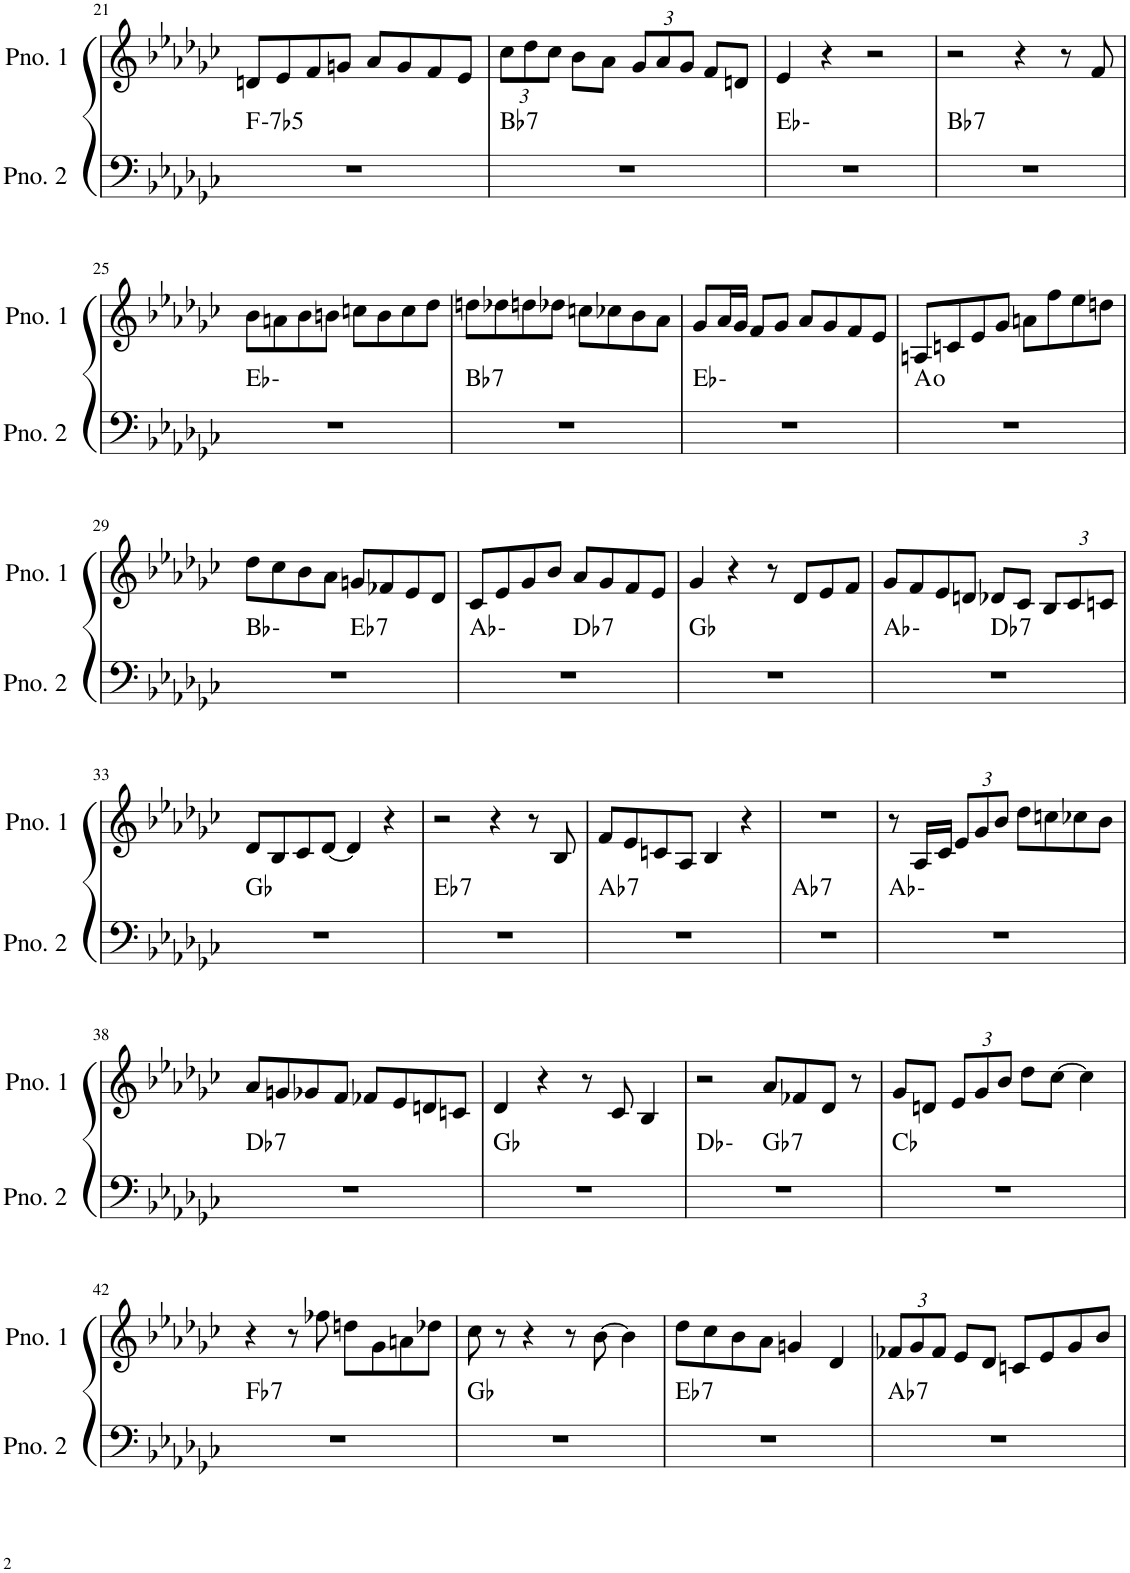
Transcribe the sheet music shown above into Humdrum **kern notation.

**kern	**harte	**kern
*part2	*part2	*part1
*staff2	*	*staff1
*I"ピアノ 2	*	*I"ピアノ 1
!!LO:PB:g=z
*clefF4	*	*clefG2
*k[b-e-a-d-g-c-]	*	*k[b-e-a-d-g-c-]
*M4/4	*	*M4/4
=21	=21	=21
!	!LO:H:kt=-7b5	!
1r	F:hdim7	8dn/L
.	.	8e-/
.	.	8f/
.	.	8gn/J
.	.	8a-/L
.	.	8g/
.	.	8f/
.	.	8e-/J
=22	=22	=22
*	*	*Xbrackettup
!	!LO:H:kt=7	!
1r	Bb:7	12cc-\L
.	.	12dd-\
.	.	12cc-\J
.	.	8b-\L
.	.	8a-\J
.	.	12g-/L
.	.	12a-/
.	.	12g-/J
.	.	8f/L
.	.	8dn/J
=23	=23	=23
1r	Eb:min	4e-/
.	.	4r
.	.	2r
=24	=24	=24
!	!LO:H:kt=7	!
1r	Bb:7	2r
.	.	4r
.	.	8r
.	.	8f/
!!LO:LB:g=z
=25	=25	=25
1r	Eb:min	8b-\L
.	.	8an\
.	.	8b-\
.	.	8bn\J
.	.	8ccn\L
.	.	8b\
.	.	8cc\
.	.	8dd-\J
=26	=26	=26
!	!LO:H:kt=7	!
1r	Bb:7	8ddn\L
.	.	8dd-X\
.	.	8ddn\
.	.	8dd-X\J
.	.	8ccn\L
.	.	8cc-X\
.	.	8b-\
.	.	8a-\J
=27	=27	=27
1r	Eb:min	8g-/L
.	.	16a-/L
.	.	16g-/JJ
.	.	8f/L
.	.	8g-/J
.	.	8a-/L
.	.	8g-/
.	.	8f/
.	.	8e-/J
=28	=28	=28
1r	A:dim	8An/L
.	.	8cn/
.	.	8e-/
.	.	8g-/J
.	.	8an\L
.	.	8ff\
.	.	8ee-\
.	.	8ddn\J
!!LO:LB:g=z
=29	=29	=29
*^	*	*
1r	2ryy	Bb:min	8dd-\L
.	.	.	8cc-\
.	.	.	8b-\
.	.	.	8a-\J
!	!	!LO:H:kt=7	!
.	2ryy	Eb:7	8gn/L
.	.	.	8f-X/
.	.	.	8e-/
.	.	.	8d-/J
=30	=30	=30	=30
1r	2ryy	Ab:min	8c-/L
.	.	.	8e-/
.	.	.	8g-/
.	.	.	8b-/J
!	!	!LO:H:kt=7	!
.	2ryy	Db:7	8a-/L
.	.	.	8g-/
.	.	.	8f/
.	.	.	8e-/J
*v	*v	*	*
=31	=31	=31
1r	Gb:maj	4g-/
.	.	4r
.	.	8r
.	.	8d-/L
.	.	8e-/
.	.	8f/J
=32	=32	=32
*^	*	*
1r	2ryy	Ab:min	8g-/L
.	.	.	8f/
.	.	.	8e-/
.	.	.	8dn/J
!	!	!LO:H:kt=7	!
.	2ryy	Db:7	8d-X/L
.	.	.	8c-/J
.	.	.	12B-/L
.	.	.	12c-/
.	.	.	12cn/J
*v	*v	*	*
!!LO:LB:g=z
=33	=33	=33
1r	Gb:maj	8d-/L
.	.	8B-/
.	.	8c-/
.	.	[8d-/J
.	.	4d-/]
.	.	4r
=34	=34	=34
!	!LO:H:kt=7	!
1r	Eb:7	2r
.	.	4r
.	.	8r
.	.	8B-/
=35	=35	=35
!	!LO:H:kt=7	!
1r	Ab:7	8f/L
.	.	8e-/
.	.	8cn/
.	.	8A-/J
.	.	4B-/
.	.	4r
=36	=36	=36
!	!LO:H:kt=7	!
1r	Ab:7	1r
=37	=37	=37
1r	Ab:min	8r
.	.	16A-/LL
.	.	16c-/JJ
.	.	12e-/L
.	.	12g-/
.	.	12b-/J
.	.	8dd-\L
.	.	8ccn\
.	.	8cc-X\
.	.	8b-\J
!!LO:LB:g=z
=38	=38	=38
!	!LO:H:kt=7	!
1r	Db:7	8a-/L
.	.	8gn/
.	.	8g-X/
.	.	8f/J
.	.	8f-X/L
.	.	8e-/
.	.	8dn/
.	.	8cn/J
=39	=39	=39
1r	Gb:maj	4d-/
.	.	4r
.	.	8r
.	.	8c-/
.	.	4B-/
=40	=40	=40
*^	*	*
1r	2ryy	Db:min	2r
!	!	!LO:H:kt=7	!
.	2ryy	Gb:7	8a-/L
.	.	.	8f-X/
.	.	.	8d-/J
.	.	.	8r
*v	*v	*	*
=41	=41	=41
1r	Cb:maj	8g-/L
.	.	8dn/J
.	.	12e-/L
.	.	12g-/
.	.	12b-/J
.	.	8dd-\L
.	.	[8cc-\J
.	.	4cc-\]
!!LO:LB:g=z
=42	=42	=42
!	!LO:H:kt=7	!
1r	Fb:7	4r
.	.	8r
.	.	8ff-X\
.	.	8ddn\L
.	.	8g-\
.	.	8an\
.	.	8dd-X\J
=43	=43	=43
1r	Gb:maj	8cc-\
.	.	8r
.	.	4r
.	.	8r
.	.	[8b-\
.	.	4b-\]
=44	=44	=44
!	!LO:H:kt=7	!
1r	Eb:7	8dd-\L
.	.	8cc-\
.	.	8b-\
.	.	8a-\J
.	.	4gn/
.	.	4d-/
=45	=45	=45
!	!LO:H:kt=7	!
1r	Ab:7	12f-X/L
.	.	12g-/
.	.	12f-/J
.	.	8e-/L
.	.	8d-/J
.	.	8cn/L
.	.	8e-/
.	.	8g-/
.	.	8b-/J
=	=	=
*-	*-	*-
